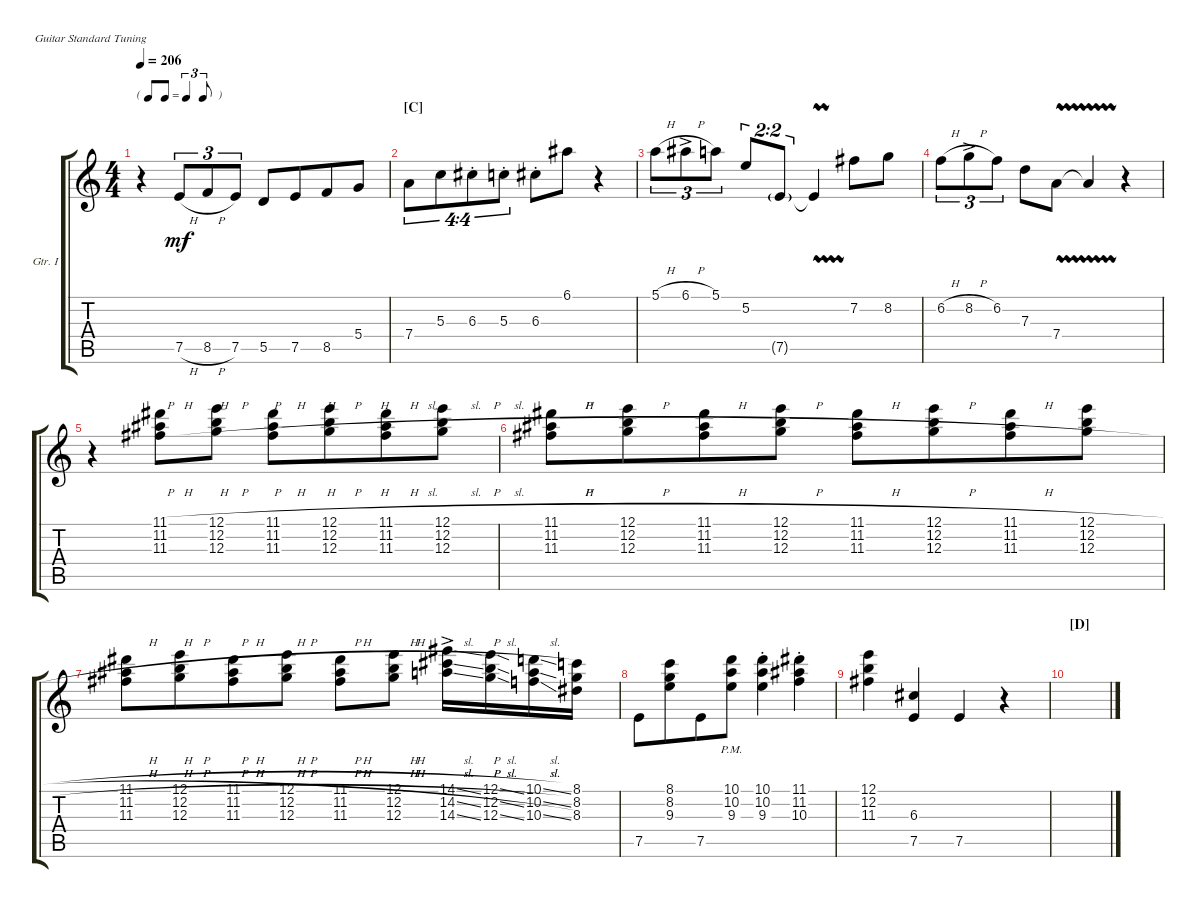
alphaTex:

\defaultSystemsLayout 4
\bracketExtendMode groupsimilarinstruments
\firstSystemTrackNameOrientation horizontal
\otherSystemsTrackNameOrientation horizontal
\track ("Guitar I" "Gtr. I") {instrument acousticguitarsteel}
\staff {score tabs}
\tuning (E4 B3 G3 D3 A2 E2)
\ts (4 4)
\tf triplet8th
\tempo 206
\clef g2
\ks c
r.4{dy mp} 7.5{h}.8{tu (3 2) dy mf} 8.5{h}.8{tu (3 2)} 7.5.8{tu (3 2)} 5.5.8 7.5.8{beam merge} 8.5.8 5.4.8 |
\section ("C" "")
7.4.8{tu (4 4)} 5.3.8{tu (4 4) beam merge} 6.3{st}.8{tu (4 4)} 5.3{st}.8{tu (4 4)} 6.3{st}.8 6.1.8 r.4 |
5.1{h}.8{tu (3 2)} 6.1{h ac}.8{tu (3 2)} 5.1.8{tu (3 2)} 5.2.8{tu (2 2)} 7.5{g}.8{tu (2 2)} 7.5{vw t}.4 7.2.8 8.2.8{beam merge} |
6.2{h}.8{tu (3 2) beam merge} 8.2{h ac}.8{tu (3 2) beam merge} 6.2.8{tu (3 2)} 7.3.8 7.4{vw}.8 7.4{vw t}.4 r.4 |
r.4 (11.1{h} 11.2{h} 11.3{h}).8 (12.1{h} 12.2{h} 12.3{h}).8{beam split} (11.1{h} 11.2{h} 11.3{h}).8 (12.1{h} 12.2{h} 12.3{h}).8{beam merge} (11.1{h} 11.2{h} 11.3{h}).8 (12.1{h} 12.2{h} 12.3{h}).8 |
(11.1{h} 11.2{h} 11.3{h}).8 (12.1{h} 12.2{h} 12.3{h}).8{beam merge} (11.1{h} 11.2{h} 11.3{h}).8 (12.1{h} 12.2{h} 12.3{h}).8 (11.1{h} 11.2{h} 11.3{h}).8 (12.1{h} 12.2{h} 12.3{h}).8{beam merge} (11.1{h} 11.2{h} 11.3{h}).8 (12.1{h} 12.2{h} 12.3{h}).8 |
(11.1{h} 11.2{h} 11.3{h}).8 (12.1{h} 12.2{h} 12.3{h}).8{beam merge} (11.1{h} 11.2{h} 11.3{h}).8 (12.1{h} 12.2{h} 12.3{h}).8 (11.1{h} 11.2{h} 11.3{h}).8 (12.1{h} 12.2{h} 12.3{h}).8{beam split} (14.1{sl ac} 14.2{sl ac} 14.3{sl ac}).16 (12.1{sl} 12.2{sl} 12.3{sl}).16 (10.3{sl} 10.2{sl} 10.1{sl}).16 (8.3 8.2 8.1).16 |
7.5.8 (9.3 8.2 8.1).8{beam merge} 7.5.8 (9.3{pm} 10.2{pm} 10.1{pm}).8 (10.1{st} 10.2{st} 9.3{st}).4 (11.1{st} 11.2{st} 10.3{st}).4 |
(11.3 12.2 12.1).4 (6.3 7.5).4 7.5.4 r.4 |
\section ("D" "")
